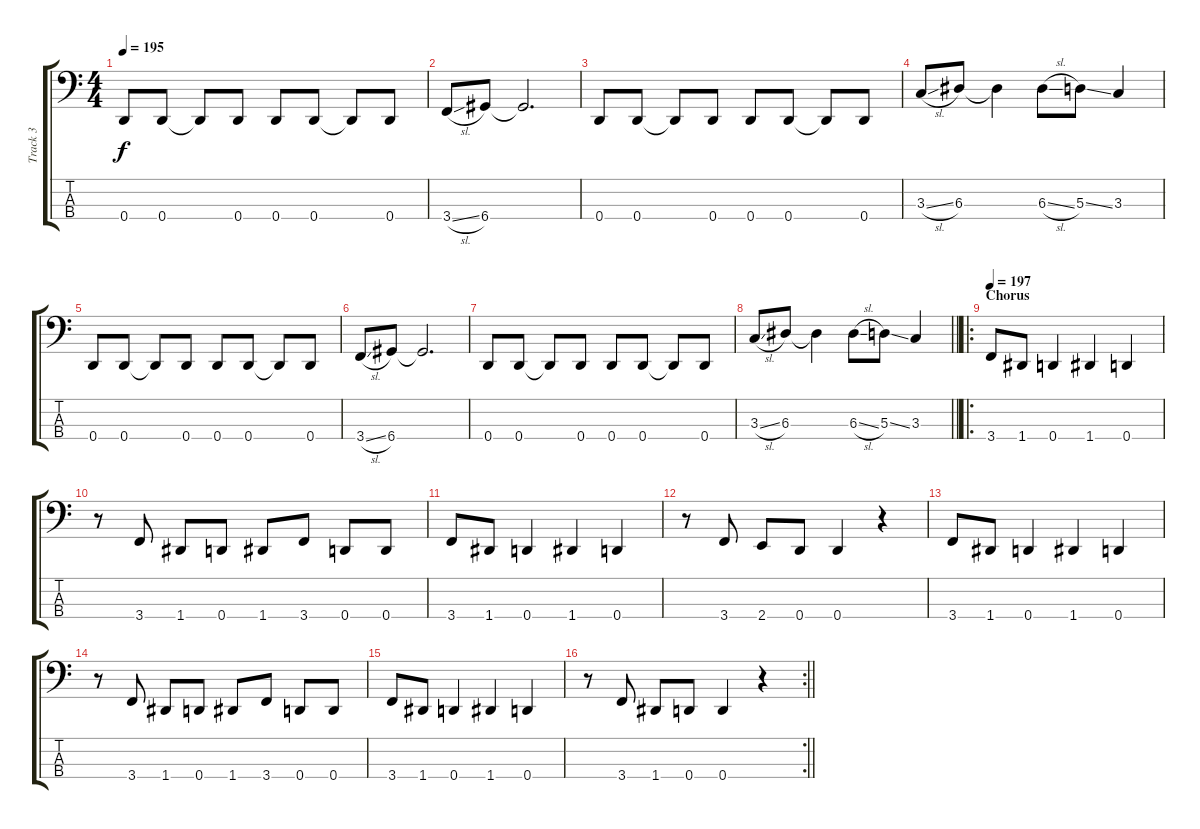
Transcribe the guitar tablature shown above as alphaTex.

\track ("Track 3" "Track 3") {instrument electricbasspick}
\staff {score tabs}
\tuning (G2 D2 A1 D1) {hide}
\ts (4 4)
\tempo 195
\clef f4
\ks c
0.4.8{dy f} 0.4.8 0.4{t}.8 0.4.8 0.4.8 0.4.8 0.4{t}.8 0.4.8 |
3.4{sl}.8 6.4.8 6.4{t}.2{d} |
0.4.8 0.4.8 0.4{t}.8 0.4.8 0.4.8 0.4.8 0.4{t}.8 0.4.8 |
3.3{sl}.8 6.3.8 6.3{t}.4 6.3{sl}.8 5.3{ss}.8 3.3.4 |
0.4.8 0.4.8 0.4{t}.8 0.4.8 0.4.8 0.4.8 0.4{t}.8 0.4.8 |
3.4{sl}.8 6.4.8 6.4{t}.2{d} |
0.4.8 0.4.8 0.4{t}.8 0.4.8 0.4.8 0.4.8 0.4{t}.8 0.4.8 |
\barLineRight lightlight
3.3{sl}.8 6.3.8 6.3{t}.4 6.3{sl}.8 5.3{ss}.8 3.3.4 |
\ro
\section ("" "Chorus")
\tempo 197
3.4.8 1.4.8 0.4.4 1.4.4 0.4.4 |
r.8 3.4.8 1.4.8 0.4.8 1.4.8 3.4.8 0.4.8 0.4.8 |
3.4.8 1.4.8 0.4.4 1.4.4 0.4.4 |
r.8 3.4.8 2.4.8 0.4.8 0.4.4 r.4 |
3.4.8 1.4.8 0.4.4 1.4.4 0.4.4 |
r.8 3.4.8 1.4.8 0.4.8 1.4.8 3.4.8 0.4.8 0.4.8 |
3.4.8 1.4.8 0.4.4 1.4.4 0.4.4 |
\rc 2
\barLineRight lightlight
r.8 3.4.8 1.4.8 0.4.8 0.4.4 r.4
